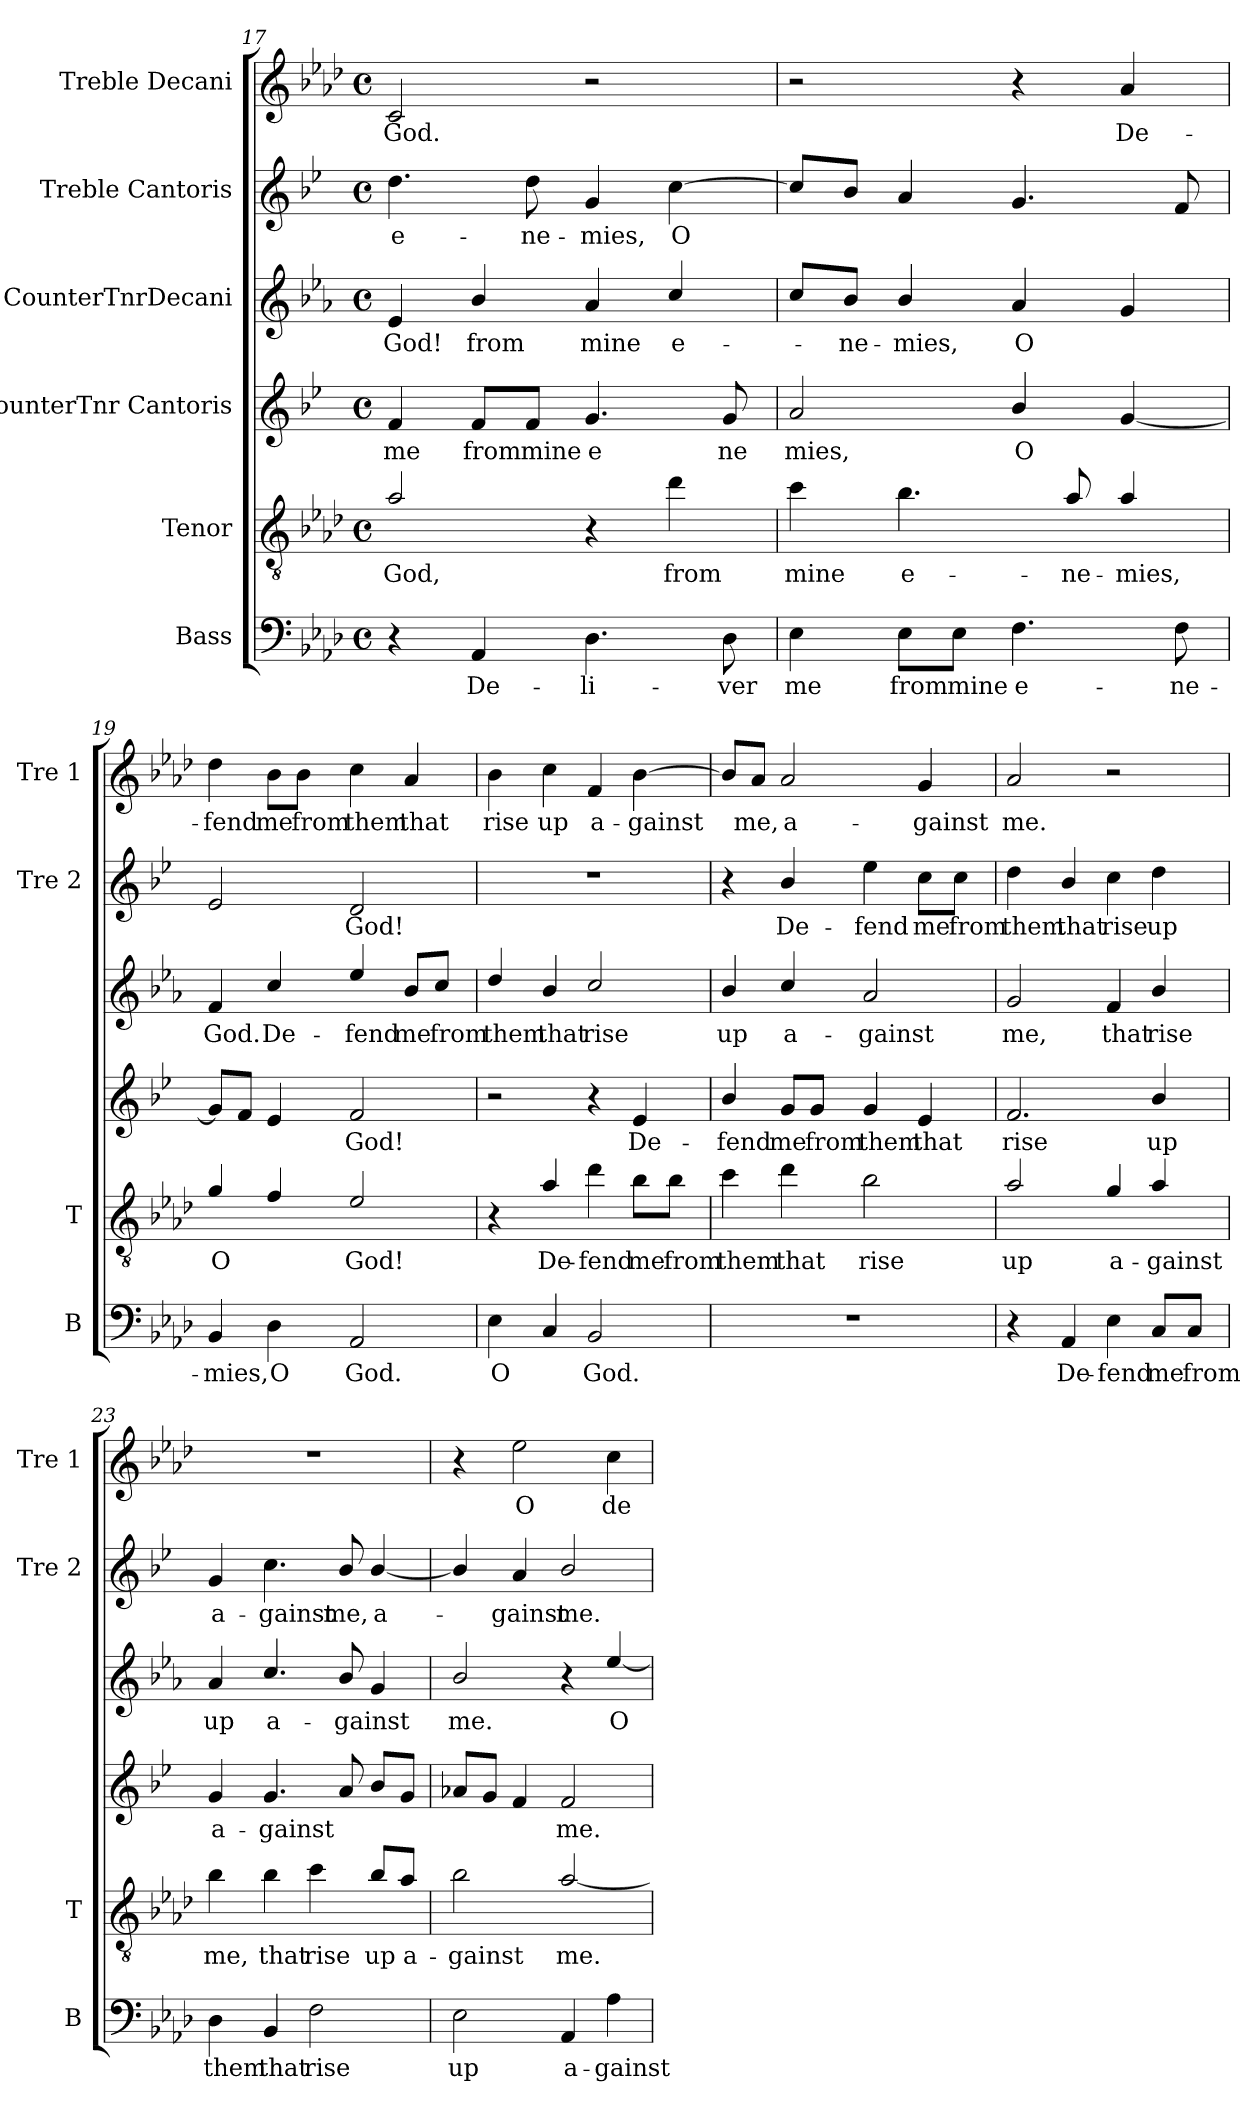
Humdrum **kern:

**kern	**text	**kern	**text	**kern	**text	**kern	**text	**kern	**text	**kern	**text
*part6	*part6	*part5	*part5	*part4	*part4	*part3	*part3	*part2	*part2	*part1	*part1
*staff6	*staff6	*staff5	*staff5	*staff4	*staff4	*staff3	*staff3	*staff2	*staff2	*staff1	*staff1
*I"Bass	*	*I"Tenor	*	*I"CounterTnr Cantoris	*	*I"CounterTnrDecani	*	*I"Treble Cantoris	*	*I"Treble Decani	*
*I'B	*	*I'T	*	*	*	*	*	*I'Tre 2	*	*I'Tre 1	*
*clefF4	*	*clefGv2	*	*clefG2	*	*clefG2	*	*clefG2	*	*clefG2	*
*	*	*ITrd8c14	*	*ITrd1c2	*	*ITrd4c7	*	*ITrd1c2	*	*	*
*k[b-e-a-d-]	*	*k[b-e-a-d-]	*	*k[b-e-a-d-]	*	*k[b-e-a-d-]	*	*k[b-e-a-d-]	*	*k[b-e-a-d-]	*
*A-:	*	*A-:	*	*A-:	*	*A-:	*	*A-:	*	*A-:	*
*M4/4	*	*M4/4	*	*M4/4	*	*M4/4	*	*M4/4	*	*M4/4	*
*met(c)	*	*met(c)	*	*met(c)	*	*met(c)	*	*met(c)	*	*met(c)	*
=17	=17	=17	=17	=17	=17	=17	=17	=17	=17	=17	=17
!	!	!	!LO:LY:b	!	!LO:LY:b	!	!LO:LY:b	!	!LO:LY:b	!	!LO:LY:b
4r	.	2A-/	God,	4e-/	me	4A-/	God!	4.cc\	e-	2c/	God.
!	!LO:LY:b	!	!	!	!LO:LY:b	!	!LO:LY:b	!	!	!	!
4AA-/	De-	.	.	8e-/L	from	4e-/	from	.	.	.	.
!	!	!	!	!	!LO:LY:b	!	!	!	!LO:LY:b	!	!
.	.	.	.	8e-/J	mine	.	.	8cc\	-ne-	.	.
!	!LO:LY:b	!	!	!	!LO:LY:b	!	!LO:LY:b	!	!LO:LY:b	!	!
4.D-\	-li-	4r	.	4.f/	e	4d-/	mine	4f/	-mies,	2r	.
!	!	!	!LO:LY:b	!	!	!	!LO:LY:b	!	!LO:LY:b	!	!
.	.	4d-\	from	.	.	4f/	e-	[4b-\	O	.	.
!	!LO:LY:b	!	!	!	!LO:LY:b	!	!	!	!	!	!
8D-\	-ver	.	.	8f/	ne	.	.	.	.	.	.
=18	=18	=18	=18	=18	=18	=18	=18	=18	=18	=18	=18
!	!LO:LY:b	!	!LO:LY:b	!	!LO:LY:b	!	!	!	!	!	!
4E-\	me	4c\	mine	2g/	mies,	8f/L	.	8b-/L]	.	2r	.
!	!	!	!	!	!	!	!LO:LY:b	!	!	!	!
.	.	.	.	.	.	8e-/J	-ne-	8a-/J	.	.	.
!	!LO:LY:b	!	!LO:LY:b	!	!	!	!LO:LY:b	!	!	!	!
8E-\L	from	4.B-\	e-	.	.	4e-/	-mies,	4g/	.	.	.
!	!LO:LY:b	!	!	!	!	!	!	!	!	!	!
8E-\J	mine	.	.	.	.	.	.	.	.	.	.
!	!LO:LY:b	!	!	!	!LO:LY:b	!	!LO:LY:b	!	!	!	!
4.F\	e-	.	.	4a-/	O	4d-/	O	4.f/	.	4r	.
!	!	!	!LO:LY:b	!	!	!	!	!	!	!	!
.	.	8A-/	-ne-	.	.	.	.	.	.	.	.
!	!	!	!LO:LY:b	!	!	!	!	!	!	!	!LO:LY:b
.	.	4A-/	-mies,	[4f/	.	4c/	.	.	.	4a-/	De-
!	!LO:LY:b	!	!	!	!	!	!	!	!	!	!
8F\	-ne-	.	.	.	.	.	.	8e-/	.	.	.
=19	=19	=19	=19	=19	=19	=19	=19	=19	=19	=19	=19
!	!LO:LY:b	!	!LO:LY:b	!	!	!	!LO:LY:b	!	!	!	!LO:LY:b
4BB-/	-mies,	4G/	O	8f/L]	.	4B-/	God.	2d-/	.	4dd-\	-fend
.	.	.	.	8e-/J	.	.	.	.	.	.	.
!	!LO:LY:b	!	!	!	!	!	!LO:LY:b	!	!	!	!LO:LY:b
4D-\	O	4F/	.	4d-/	.	4f/	De-	.	.	8b-\L	me
!	!	!	!	!	!	!	!	!	!	!	!LO:LY:b
.	.	.	.	.	.	.	.	.	.	8b-\J	from
!	!LO:LY:b	!	!LO:LY:b	!	!LO:LY:b	!	!LO:LY:b	!	!LO:LY:b	!	!LO:LY:b
2AA-/	God.	2E-/	God!	2e-/	God!	4a-/	-fend	2c/	God!	4cc\	them
!	!	!	!	!	!	!	!LO:LY:b	!	!	!	!LO:LY:b
.	.	.	.	.	.	8e-/L	me	.	.	4a-/	that
!	!	!	!	!	!	!	!LO:LY:b	!	!	!	!
.	.	.	.	.	.	8f/J	from	.	.	.	.
=20	=20	=20	=20	=20	=20	=20	=20	=20	=20	=20	=20
!	!LO:LY:b	!	!	!	!	!	!LO:LY:b	!	!	!	!LO:LY:b
4E-\	O	4r	.	2r	.	4g/	them	1r	.	4b-\	rise
!	!	!	!LO:LY:b	!	!	!	!LO:LY:b	!	!	!	!LO:LY:b
4C/	.	4A-/	De-	.	.	4e-/	that	.	.	4cc\	up
!	!LO:LY:b	!	!LO:LY:b	!	!	!	!LO:LY:b	!	!	!	!LO:LY:b
2BB-/	God.	4d-\	-fend	4r	.	2f/	rise	.	.	4f/	a-
!	!	!	!LO:LY:b	!	!LO:LY:b	!	!	!	!	!	!LO:LY:b
.	.	8B-\L	me	4d-/	De-	.	.	.	.	[4b-\	-gainst
!	!	!	!LO:LY:b	!	!	!	!	!	!	!	!
.	.	8B-\J	from	.	.	.	.	.	.	.	.
!!LO:PB:g=z
=21	=21	=21	=21	=21	=21	=21	=21	=21	=21	=21	=21
!	!	!	!LO:LY:b	!	!LO:LY:b	!	!LO:LY:b	!	!	!	!
1r	.	4c\	them	4a-/	-fend	4e-/	up	4r	.	8b-/L]	.
!	!	!	!	!	!	!	!	!	!	!	!LO:LY:b
.	.	.	.	.	.	.	.	.	.	8a-/J	me,
!	!	!	!LO:LY:b	!	!LO:LY:b	!	!LO:LY:b	!	!LO:LY:b	!	!LO:LY:b
.	.	4d-\	that	8f/L	me	4f/	a-	4a-/	De-	2a-/	a-
!	!	!	!	!	!LO:LY:b	!	!	!	!	!	!
.	.	.	.	8f/J	from	.	.	.	.	.	.
!	!	!	!LO:LY:b	!	!LO:LY:b	!	!LO:LY:b	!	!LO:LY:b	!	!
.	.	2B-\	rise	4f/	them	2d-/	-gainst	4dd-\	-fend	.	.
!	!	!	!	!	!LO:LY:b	!	!	!	!LO:LY:b	!	!LO:LY:b
.	.	.	.	4d-/	that	.	.	8b-\L	me	4g/	-gainst
!	!	!	!	!	!	!	!	!	!LO:LY:b	!	!
.	.	.	.	.	.	.	.	8b-\J	from	.	.
=22	=22	=22	=22	=22	=22	=22	=22	=22	=22	=22	=22
!	!	!	!LO:LY:b	!	!LO:LY:b	!	!LO:LY:b	!	!LO:LY:b	!	!LO:LY:b
4rC	.	2A-/	up	2.e-/	rise	2c/	me,	4cc\	them	2a-/	me.
!	!LO:LY:b	!	!	!	!	!	!	!	!LO:LY:b	!	!
4AA-/	De-	.	.	.	.	.	.	4a-/	that	.	.
!	!LO:LY:b	!	!LO:LY:b	!	!	!	!LO:LY:b	!	!LO:LY:b	!	!
4E-\	-fend	4G/	a-	.	.	4B-/	that	4b-\	rise	2r	.
!	!LO:LY:b	!	!LO:LY:b	!	!LO:LY:b	!	!LO:LY:b	!	!LO:LY:b	!	!
8C/L	me	4A-/	-gainst	4a-/	up	4e-/	rise	4cc\	up	.	.
!	!LO:LY:b	!	!	!	!	!	!	!	!	!	!
8C/J	from	.	.	.	.	.	.	.	.	.	.
=23	=23	=23	=23	=23	=23	=23	=23	=23	=23	=23	=23
!	!LO:LY:b	!	!LO:LY:b	!	!LO:LY:b	!	!LO:LY:b	!	!LO:LY:b	!	!
4D-\	them	4B-\	me,	4f/	a-	4d-/	up	4f/	a-	1r	.
!	!LO:LY:b	!	!LO:LY:b	!	!LO:LY:b	!	!LO:LY:b	!	!LO:LY:b	!	!
4BB-/	that	4B-\	that	4.f/	-gainst	4.f/	a-	4.b-\	-gainst	.	.
!	!LO:LY:b	!	!LO:LY:b	!	!	!	!	!	!	!	!
2F\	rise	4c\	rise	.	.	.	.	.	.	.	.
!	!	!	!	!	!	!	!LO:LY:b	!	!LO:LY:b	!	!
.	.	.	.	8g/	.	8e-/	-gainst	8a-/	me,	.	.
!	!	!	!LO:LY:b	!	!	!	!	!	!LO:LY:b	!	!
.	.	8B-/L	up	8a-/L	.	4c/	.	[4a-/	a-	.	.
!	!	!	!LO:LY:b	!	!	!	!	!	!	!	!
.	.	8A-/J	a-	8f/J	.	.	.	.	.	.	.
=24	=24	=24	=24	=24	=24	=24	=24	=24	=24	=24	=24
!	!LO:LY:b	!	!LO:LY:b	!	!	!	!LO:LY:b	!	!	!	!
2E-\	up	2B-\	-gainst	8g-X/L	.	2e-/	me.	4a-/]	.	4r	.
.	.	.	.	8f/J	.	.	.	.	.	.	.
!	!	!	!	!	!	!	!	!	!LO:LY:b	!	!LO:LY:b
.	.	.	.	4e-/	.	.	.	4g/	-gainst	2ee-\	O
!	!LO:LY:b	!	!LO:LY:b	!	!LO:LY:b	!	!	!	!LO:LY:b	!	!
4AA-/	a-	[2A-/	me.	2e-/	me.	4r	.	2a-/	me.	.	.
!	!LO:LY:b	!	!	!	!	!	!LO:LY:b	!	!	!	!LO:LY:b
4A-\	-gainst	.	.	.	.	[4a-/	O	.	.	4cc\	de-
=	=	=	=	=	=	=	=	=	=	=	=
*-	*-	*-	*-	*-	*-	*-	*-	*-	*-	*-	*-
